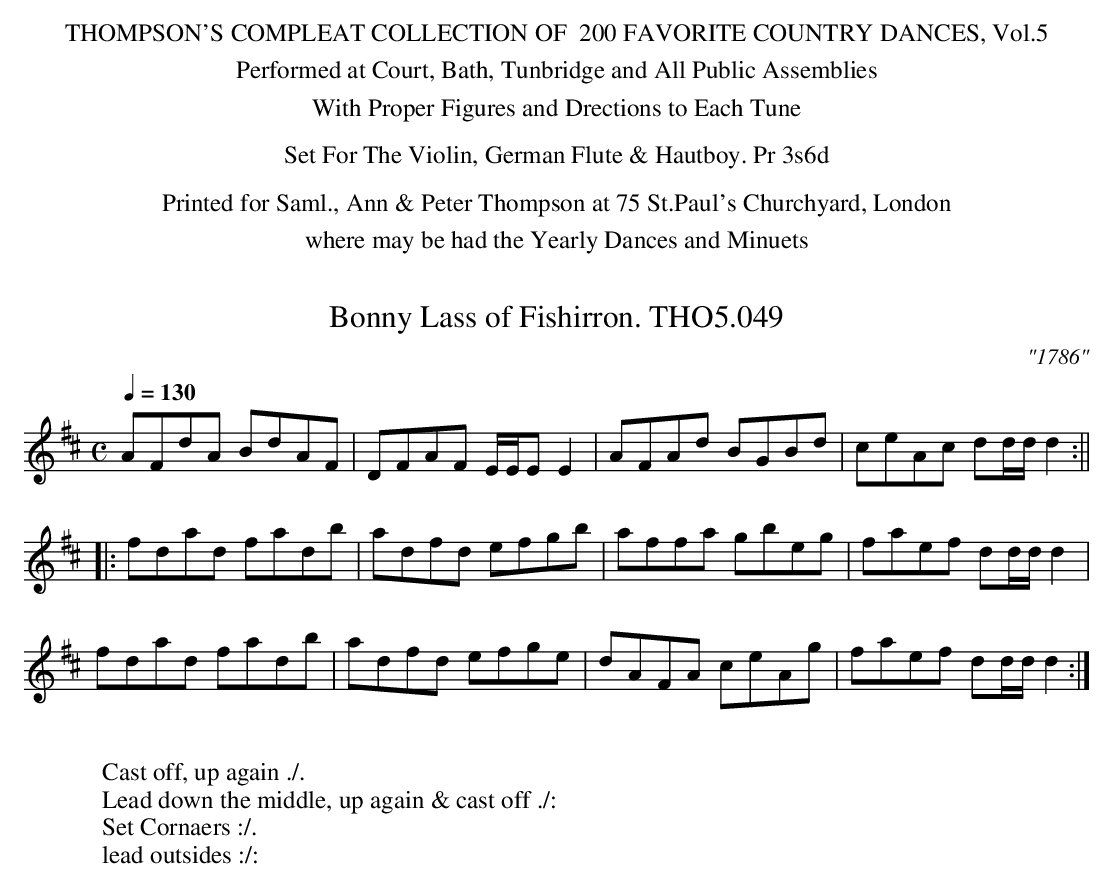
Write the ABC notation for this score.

X:1
T:Bonny Lass of Fishirron. THO5.049
M:C
L:1/8
Q:1/4=130
C:"1786"
K:D
AFdA BdAF|DFAF E/E/E E2|AFAd BGBd|ceAc dd/d/ d2:||
|:fdad fadb|adfd efgb|affa gbeg|faef dd/d/d2|
fdad fadb|adfd efge|dAFA ceAg|faef dd/d/ d2:|
W:
W:Cast off, up again ./.
W:Lead down the middle, up again & cast off ./:
W:Set Cornaers :/.
W:lead outsides :/:
